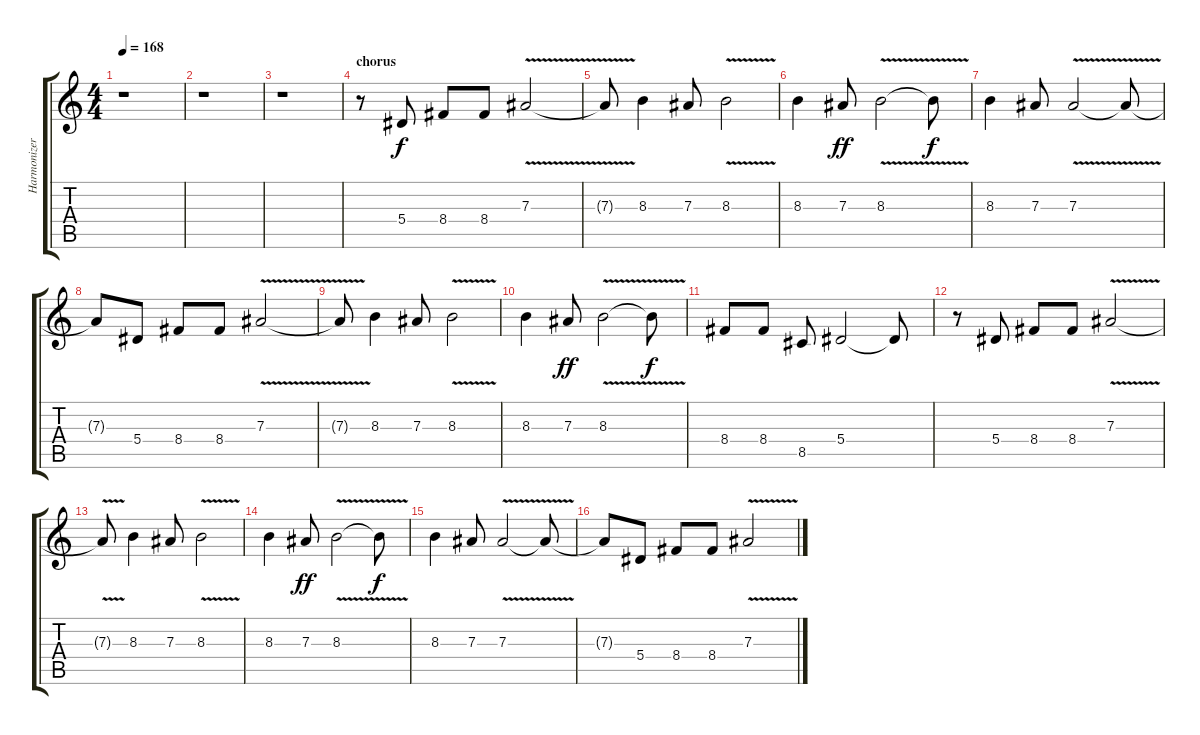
\track ("Harmonizer" "Harmonizer") {instrument distortionguitar}
\staff {score tabs}
\tuning (C4 G3 Eb3 Bb2 F2 C2) {hide}
\ts (4 4)
\tempo 168
\clef g2
\ks c
r.1{dy f} |
r.1 |
r.1 |
\section ("" "chorus")
r.8 5.4.8 8.4.8 8.4.8 7.3{v}.2 |
7.3{t}.8 8.3.4 7.3.8 8.3{v}.2 |
8.3.4 7.3.8{dy ff} 8.3{v}.2 8.3{t}.8{dy f} |
8.3.4 7.3.8 7.3{v}.2 7.3{t}.8 |
7.3{t}.8 5.4.8 8.4.8 8.4.8 7.3{v}.2 |
7.3{t}.8 8.3.4 7.3.8 8.3{v}.2 |
8.3.4 7.3.8{dy ff} 8.3{v}.2 8.3{t}.8{dy f} |
8.4.8 8.4.8 8.5.8 5.4.2 5.4{t}.8 |
r.8 5.4.8 8.4.8 8.4.8 7.3{v}.2 |
7.3{t}.8 8.3.4 7.3.8 8.3{v}.2 |
8.3.4 7.3.8{dy ff} 8.3{v}.2 8.3{t}.8{dy f} |
8.3.4 7.3.8 7.3{v}.2 7.3{t}.8 |
7.3{t}.8 5.4.8 8.4.8 8.4.8 7.3{v}.2
